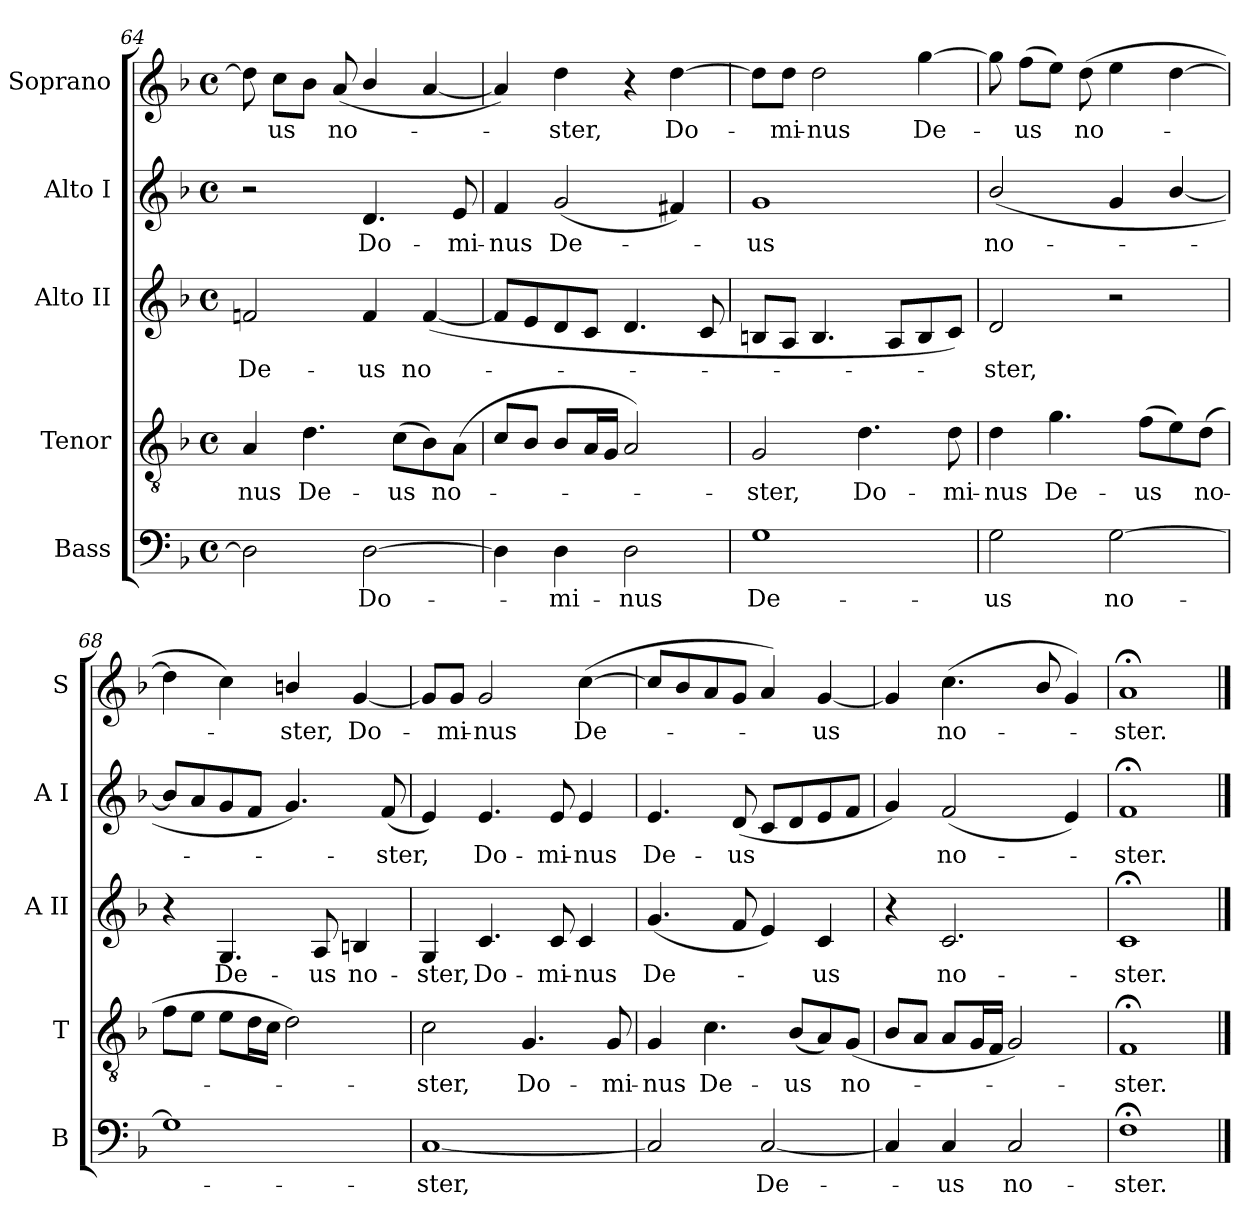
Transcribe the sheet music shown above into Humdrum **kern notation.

**kern	**text	**kern	**text	**kern	**text	**kern	**text	**kern	**text
*part5	*part5	*part4	*part4	*part3	*part3	*part2	*part2	*part1	*part1
*staff5	*staff5	*staff4	*staff4	*staff3	*staff3	*staff2	*staff2	*staff1	*staff1
*I"Bass	*	*I"Tenor	*	*I"Alto II	*	*I"Alto I	*	*I"Soprano	*
*I'B	*	*I'T	*	*I'A II	*	*I'A I	*	*I'S	*
*clefF4	*	*clefGv2	*	*clefG2	*	*clefG2	*	*clefG2	*
*k[b-]	*	*k[b-]	*	*k[b-]	*	*k[b-]	*	*k[b-]	*
*F:	*	*F:	*	*F:	*	*F:	*	*F:	*
*M4/4	*	*M4/4	*	*M4/4	*	*M4/4	*	*M4/4	*
*met(c)	*	*met(c)	*	*met(c)	*	*met(c)	*	*met(c)	*
=64	=64	=64	=64	=64	=64	=64	=64	=64	=64
!	!	!	!LO:LY:b	!	!LO:LY:b	!	!	!	!
2D\]	.	4A/	-nus	2fni/	De-	2r	.	8dd\]	.
!	!	!	!	!	!	!	!	!	!LO:LY:b
.	.	.	.	.	.	.	.	8cc\L	us
!	!	!	!LO:LY:b	!	!	!	!	!	!
.	.	4.d\	De-	.	.	.	.	8b-\J	.
!	!	!	!	!	!	!	!	!	!LO:LY:b
.	.	.	.	.	.	.	.	(<8a/	no-
!	!LO:LY:b	!	!	!	!LO:LY:b	!	!LO:LY:b	!	!
[2D\	Do-	.	.	4f/	-us	4.d/	Do-	4b-/	.
!	!	!	!LO:LY:b	!	!	!	!	!	!
.	.	(>8c\L	-us	.	.	.	.	.	.
!	!	!	!	!	!LO:LY:b	!	!	!	!
.	.	8B-\)	.	(<[4f/	no-	.	.	[4a/	.
!	!	!	!LO:LY:b	!	!	!	!LO:LY:b	!	!
.	.	(<8A\J	no-	.	.	8e/	-mi-	.	.
=65	=65	=65	=65	=65	=65	=65	=65	=65	=65
!	!	!	!	!	!	!	!LO:LY:b	!	!
4D\]	.	8c/L	.	8f/L]	.	4f/	-nus	4a/])	.
.	.	8B-/J	.	8e/	.	.	.	.	.
!	!LO:LY:b	!	!	!	!	!	!LO:LY:b	!	!LO:LY:b
4D\	mi-	8B-/L	.	8d/	.	(<2g/	De-	4dd\	ster,
.	.	16A/L	.	8c/J	.	.	.	.	.
.	.	16G/JJ	.	.	.	.	.	.	.
!	!LO:LY:b	!	!	!	!	!	!	!	!
2D\	-nus	2A/)	.	4.d/	.	.	.	4r	.
!	!	!	!	!	!	!	!	!	!LO:LY:b
.	.	.	.	.	.	4f#X/)	.	[4dd\	Do-
.	.	.	.	8c/	.	.	.	.	.
=66	=66	=66	=66	=66	=66	=66	=66	=66	=66
!	!LO:LY:b	!	!LO:LY:b	!	!	!	!LO:LY:b	!	!
1G	De-	2G/	ster,	8Bn/L	.	1g	us	8dd\L]	.
!	!	!	!	!	!	!	!	!	!LO:LY:b
.	.	.	.	8A/J	.	.	.	8dd\J	mi-
!	!	!	!	!	!	!	!	!	!LO:LY:b
.	.	.	.	4.B/	.	.	.	2dd\	-nus
!	!	!	!LO:LY:b	!	!	!	!	!	!
.	.	4.d\	Do-	.	.	.	.	.	.
.	.	.	.	8A/L	.	.	.	.	.
!	!	!	!	!	!	!	!	!	!LO:LY:b
.	.	.	.	8B/	.	.	.	[4gg\	De-
!	!	!	!LO:LY:b	!	!	!	!	!	!
.	.	8d\	-mi-	8c/J)	.	.	.	.	.
!!LO:PB:g=z
=67	=67	=67	=67	=67	=67	=67	=67	=67	=67
!	!LO:LY:b	!	!LO:LY:b	!	!LO:LY:b	!	!LO:LY:b	!	!
2G\	-us	4d\	-nus	2d/	ster,	(<2b-/	no-	8gg\]	.
!	!	!	!	!	!	!	!	!	!LO:LY:b
.	.	.	.	.	.	.	.	(>8ff\L	us
!	!	!	!LO:LY:b	!	!	!	!	!	!
.	.	4.g\	De-	.	.	.	.	8ee\J)	.
!	!	!	!	!	!	!	!	!	!LO:LY:b
.	.	.	.	.	.	.	.	(>8dd\	no-
!	!LO:LY:b	!	!	!	!	!	!	!	!
[2G\	no-	.	.	2r	.	4g/	.	4ee\	.
!	!	!	!LO:LY:b	!	!	!	!	!	!
.	.	(>8f\L	-us	.	.	.	.	.	.
.	.	8e\)	.	.	.	[4b-/	.	[4dd\	.
!	!	!	!LO:LY:b	!	!	!	!	!	!
.	.	(>8d\J	no-	.	.	.	.	.	.
=68	=68	=68	=68	=68	=68	=68	=68	=68	=68
1G]	.	8f\L	.	4r	.	8b-/L]	.	4dd\]	.
.	.	8e\J	.	.	.	8a/	.	.	.
!	!	!	!	!	!LO:LY:b	!	!	!	!
.	.	8e\L	.	4.G/	De-	8g/	.	4cc\)	.
.	.	16d\L	.	.	.	8f/J	.	.	.
.	.	16c\JJ	.	.	.	.	.	.	.
!	!	!	!	!	!	!	!	!	!LO:LY:b
.	.	2d\)	.	.	.	4.g/)	.	4bn/	ster,
!	!	!	!	!	!LO:LY:b	!	!	!	!
.	.	.	.	8A/	-us	.	.	.	.
!	!	!	!	!	!LO:LY:b	!	!	!	!LO:LY:b
.	.	.	.	4Bn/	no-	.	.	[4g/	Do-
!	!	!	!	!	!	!	!LO:LY:b	!	!
.	.	.	.	.	.	(<8f/	ster,	.	.
=69	=69	=69	=69	=69	=69	=69	=69	=69	=69
!	!LO:LY:b	!	!LO:LY:b	!	!LO:LY:b	!	!	!	!
[1C	ster,	2c\	ster,	4G/	-ster,	4e/)	.	8g/L]	.
!	!	!	!	!	!	!	!	!	!LO:LY:b
.	.	.	.	.	.	.	.	8g/J	mi-
!	!	!	!	!	!LO:LY:b	!	!LO:LY:b	!	!LO:LY:b
.	.	.	.	4.c/	Do-	4.e/	Do-	2g/	-nus
!	!	!	!LO:LY:b	!	!	!	!	!	!
.	.	4.G/	Do-	.	.	.	.	.	.
!	!	!	!	!	!LO:LY:b	!	!LO:LY:b	!	!
.	.	.	.	8c/	-mi-	8e/	-mi-	.	.
*	*	*	*	*	*	*	*	*MM95	*
!	!	!	!	!	!LO:LY:b	!	!LO:LY:b	!	!LO:LY:b
.	.	.	.	4c/	-nus	4e/	-nus	(<[4cc\	De-
!	!	!	!LO:LY:b	!	!	!	!	!	!
.	.	8G/	-mi-	.	.	.	.	.	.
=70	=70	=70	=70	=70	=70	=70	=70	=70	=70
*	*	*	*	*	*	*	*	*MM93	*
!	!	!	!LO:LY:b	!	!LO:LY:b	!	!LO:LY:b	!	!
2C/]	.	4G/	-nus	(<4.g/	De-	4.e/	De-	8cc/L]	.
*	*	*	*	*	*	*	*	*MM92	*
.	.	.	.	.	.	.	.	8b-/	.
*	*	*	*	*	*	*	*	*MM91	*
!	!	!	!LO:LY:b	!	!	!	!	!	!
.	.	4.c\	De-	.	.	.	.	8a/	.
*	*	*	*	*	*	*	*	*MM90	*
!	!	!	!	!	!	!	!LO:LY:b	!	!
.	.	.	.	8f/	.	(<8d/	-us	8g/J	.
*	*	*	*	*	*	*	*	*MM89	*
!	!LO:LY:b	!	!	!	!	!	!	!	!
[2C/	De-	.	.	4e/)	.	8c/L	.	4a/)	.
!	!	!	!LO:LY:b	!	!	!	!	!	!
.	.	(<8B-/L	-us	.	.	8d/	.	.	.
*	*	*	*	*	*	*	*	*MM87	*
!	!	!	!	!	!LO:LY:b	!	!	!	!LO:LY:b
.	.	8A/)	.	4c/	us	8e/	.	[4g/	us
!	!	!	!LO:LY:b	!	!	!	!	!	!
.	.	(<8G/J	no-	.	.	8f/J	.	.	.
=71	=71	=71	=71	=71	=71	=71	=71	=71	=71
*	*	*	*	*	*	*	*	*MM85	*
4C/]	.	8B-/L	.	4r	.	4g/)	.	4g/]	.
.	.	8A/J	.	.	.	.	.	.	.
*	*	*	*	*	*	*	*	*MM83	*
!	!LO:LY:b	!	!	!	!LO:LY:b	!	!LO:LY:b	!	!LO:LY:b
4C/	us	8A/L	.	2.c/	no-	(<2f/	no-	(<4.cc\	no-
.	.	16G/L	.	.	.	.	.	.	.
.	.	16F/JJ	.	.	.	.	.	.	.
!	!LO:LY:b	!	!	!	!	!	!	!	!
2C/	no-	2G/)	.	.	.	.	.	.	.
*	*	*	*	*	*	*	*	*MM82	*
.	.	.	.	.	.	.	.	8b-/	.
*	*	*	*	*	*	*	*	*MM80	*
.	.	.	.	.	.	4e/)	.	4g/)	.
=72	=72	=72	=72	=72	=72	=72	=72	=72	=72
*	*	*	*	*	*	*	*	*MM80	*
!	!LO:LY:b	!	!LO:LY:b	!	!LO:LY:b	!	!LO:LY:b	!	!LO:LY:b
1F;<	-ster.	1F;<	ster.	1c;<	-ster.	1f;<	ster.	1a;<	ster.
==	==	==	==	==	==	==	==	==	==
*-	*-	*-	*-	*-	*-	*-	*-	*-	*-
